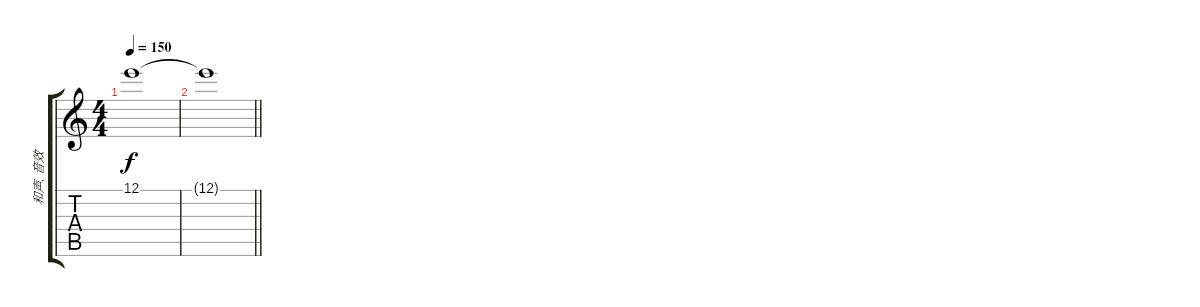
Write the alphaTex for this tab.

\track ("和声, 音效" "和声, 音效") {instrument overdrivenguitar}
\staff {score tabs}
\tuning (E4 B3 G3 D3 A2 E2) {hide}
\ts (4 4)
\tempo 150
\clef g2
\ks c
12.1{t}.1{dy f} |
\barLineRight lightlight
12.1{t}.1
